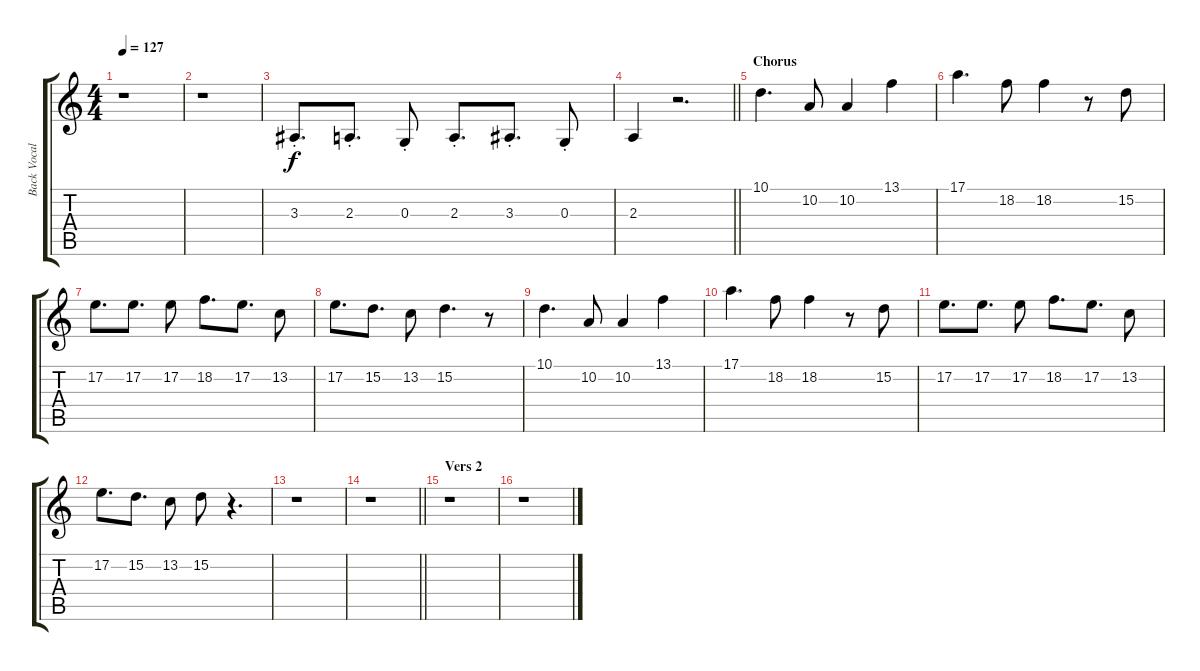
\track ("Back Vocals" "Back Vocal") {instrument lead6voice}
\staff {score tabs}
\tuning (E4 B3 G3 D3 A2 E2) {hide}
\ts (4 4)
\tempo 127
\clef g2
\ks c
r.1{dy f} |
r.1 |
3.3{st}.8{d} 2.3{st}.8{d} 0.3{st}.8 2.3{st}.8{d} 3.3{st}.8{d} 0.3{st}.8 |
\barLineRight lightlight
2.3.4 r.2{d} |
\section ("" "Chorus")
10.1.4{d} 10.2.8 10.2.4 13.1.4 |
17.1.4{d} 18.2.8 18.2.4 r.8 15.2.8 |
17.2.8{d} 17.2.8{d} 17.2.8 18.2.8{d} 17.2.8{d} 13.2.8 |
17.2.8{d} 15.2.8{d} 13.2.8 15.2.4{d} r.8 |
10.1.4{d} 10.2.8 10.2.4 13.1.4 |
17.1.4{d} 18.2.8 18.2.4 r.8 15.2.8 |
17.2.8{d} 17.2.8{d} 17.2.8 18.2.8{d} 17.2.8{d} 13.2.8 |
17.2.8{d} 15.2.8{d} 13.2.8 15.2.8 r.4{d} |
r.1 |
\barLineRight lightlight
r.1 |
\section ("" "Vers 2")
r.1 |
r.1
